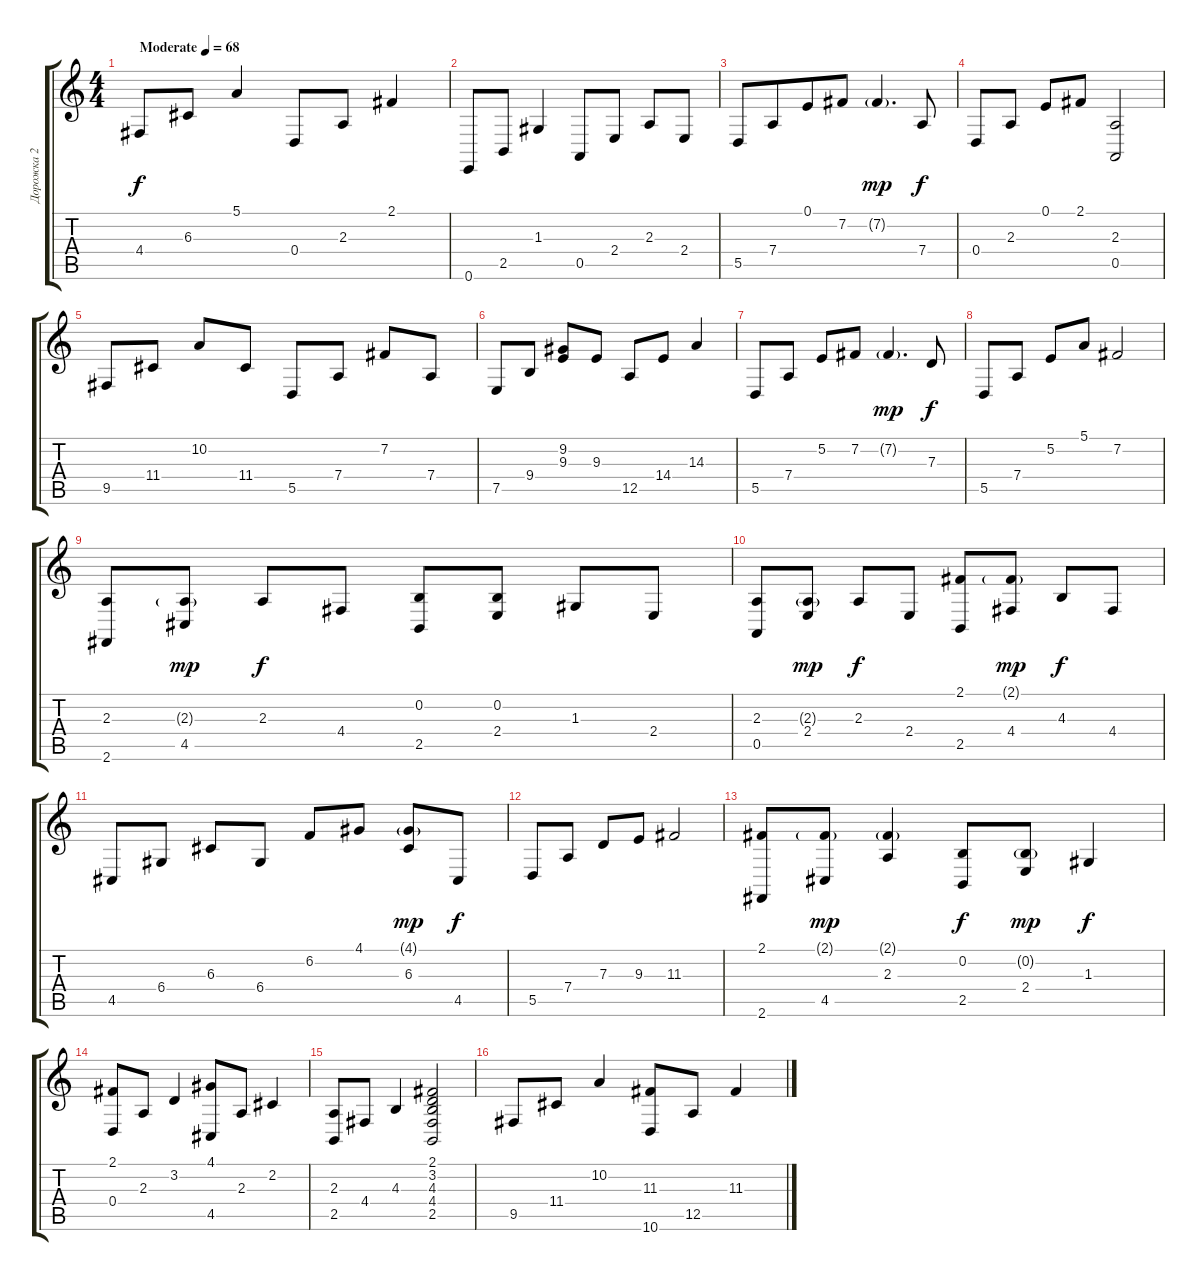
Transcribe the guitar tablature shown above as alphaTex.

\track ("Дорожка 2" "Дорожка 2") {instrument acousticgrandpiano}
\staff {score tabs}
\tuning (E4 B3 G3 D3 A2 E2) {hide}
\ts (4 4)
\tempo (68 "Moderate")
\clef g2
\ks c
4.4.8{dy f instrument acousticgrandpiano} 6.3.8 5.1.4 0.4.8 2.3.8 2.1.4 |
0.6.8 2.5.8 1.3.4 0.5.8 2.4.8 2.3.8 2.4.8 |
5.5.8 7.4.8{beam merge} 0.1.8 7.2.8 7.2{g}.4{d dy mp} 7.4.8{dy f} |
0.4.8 2.3.8 0.1.8 2.1.8 (2.3 0.5).2 |
9.5.8 11.4.8 10.2.8 11.4.8 5.5.8 7.4.8 7.2.8 7.4.8 |
7.5.8 9.4.8 (9.2 9.3).8 9.3.8 12.5.8 14.4.8 14.3.4 |
5.5.8 7.4.8 5.2.8 7.2.8 7.2{g}.4{d dy mp} 7.3.8{dy f} |
5.5.8 7.4.8 5.2.8 5.1.8 7.2.2 |
(2.3 2.6).8 (2.3{g} 4.5).8{dy mp} 2.3.8{dy f} 4.4.8 (0.2 2.5).8 (0.2 2.4).8 1.3.8 2.4.8 |
(2.3 0.5).8 (2.3{g} 2.4).8{dy mp} 2.3.8{dy f} 2.4.8 (2.1 2.5).8 (2.1{g} 4.4).8{dy mp} 4.3.8{dy f} 4.4.8 |
4.5.8 6.4.8 6.3.8 6.4.8 6.2.8 4.1.8 (4.1{g} 6.3).8{dy mp} 4.5.8{dy f} |
5.5.8 7.4.8 7.3.8 9.3.8 11.3.2 |
(2.1 2.6).8 (2.1{g} 4.5).8{dy mp} (2.1{g} 2.3).4 (0.2 2.5).8{dy f} (0.2{g} 2.4).8{dy mp} 1.3.4{dy f} |
(2.1 0.4).8 2.3.8 3.2.4 (4.1 4.5).8 2.3.8 2.2.4 |
(2.3 2.5).8 4.4.8 4.3.4 (2.1 3.2 4.3 4.4 2.5).2 |
9.5.8 11.4.8 10.2.4 (11.3 10.6).8 12.5.8 11.3.4
